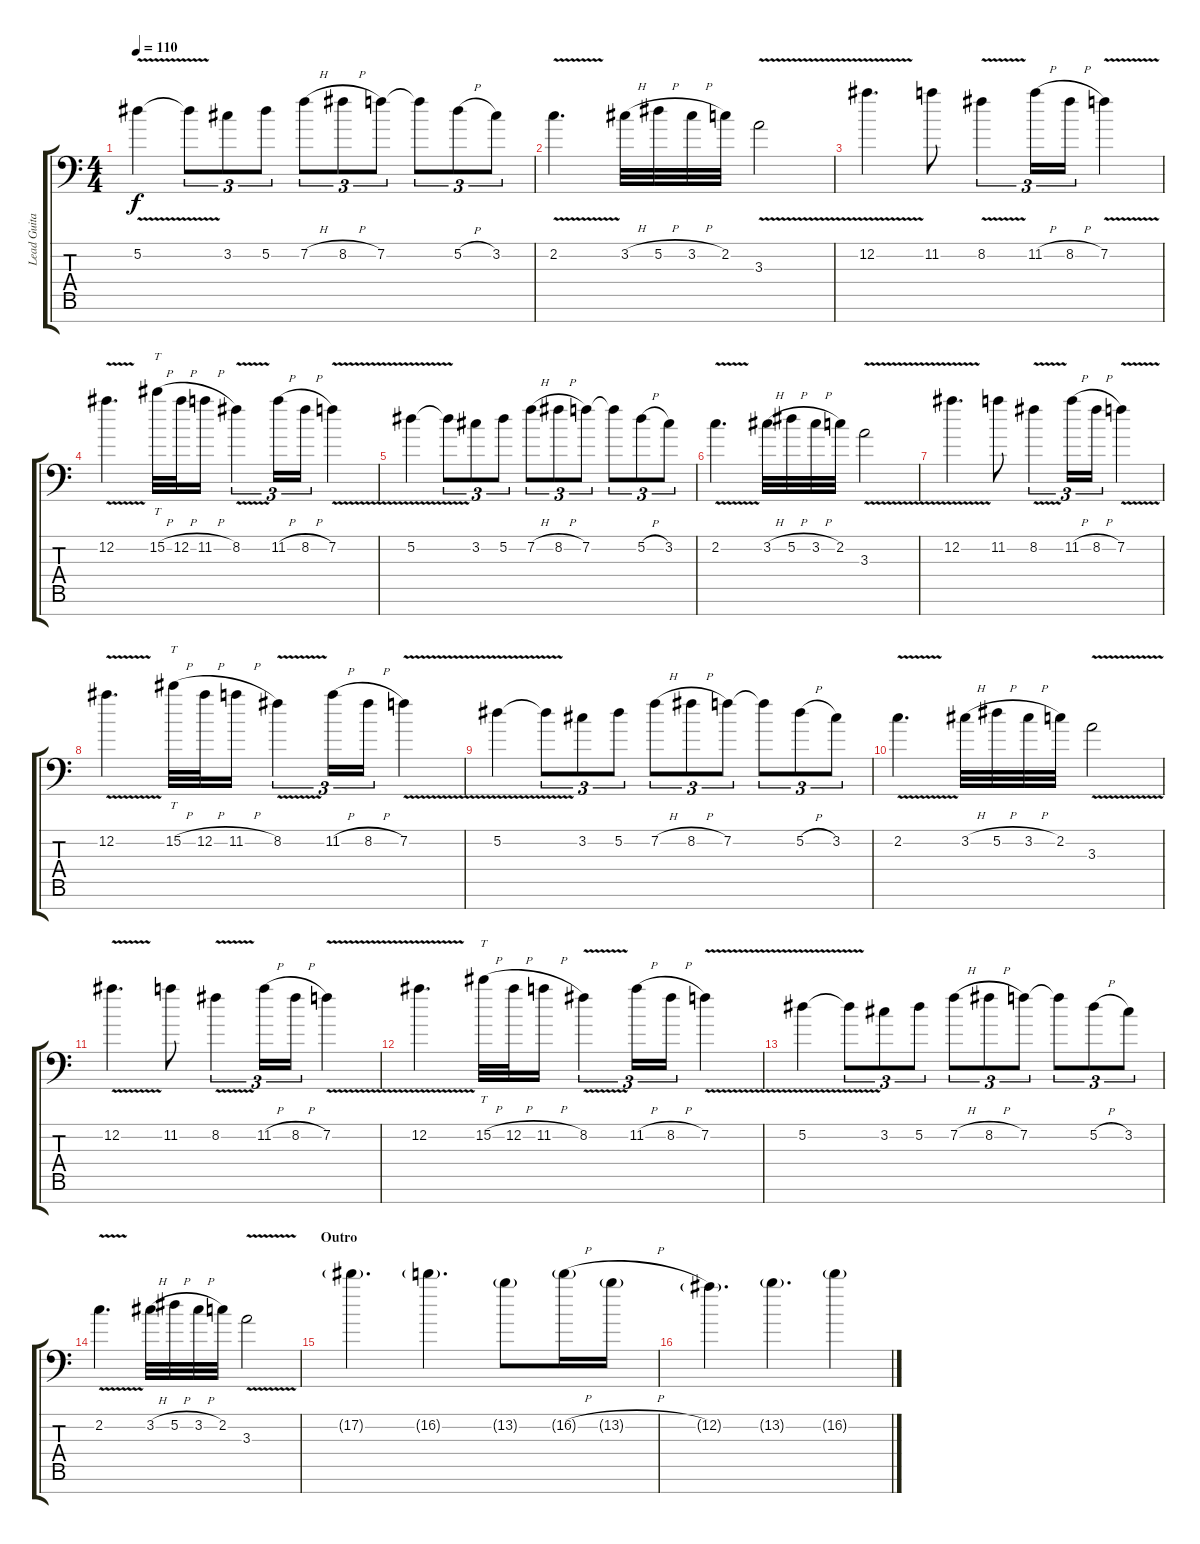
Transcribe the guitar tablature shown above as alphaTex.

\track ("Lead Guitar Right" "Lead Guita") {instrument distortionguitar}
\staff {score tabs}
\tuning (Eb4 Bb3 Gb3 Db3 Ab2 Eb2 Ab1) {hide}
\ts (4 4)
\tempo 110
\clef f4
\ks c
5.2{v}.4{dy f} 5.2{t}.8{tu (3 2)} 3.2.8{tu (3 2)} 5.2.8{tu (3 2)} 7.2{h}.8{tu (3 2)} 8.2{h}.8{tu (3 2)} 7.2.8{tu (3 2)} 7.2{t}.8{tu (3 2)} 5.2{h}.8{tu (3 2)} 3.2.8{tu (3 2)} |
2.2{v}.4{d} 3.2{h}.32 5.2{h}.32 3.2{h}.32 2.2.32 3.3{v}.2 |
12.2{v}.4{d} 11.2.8 8.2{v}.4{tu (3 2)} 11.2{h}.16{tu (3 2)} 8.2{h}.16{tu (3 2)} 7.2{v}.4 |
12.2{v}.4{d} 15.2{h}.32{tt} 12.2{h}.32 11.2{h}.16 8.2{v}.4{tu (3 2)} 11.2{h}.16{tu (3 2)} 8.2{h}.16{tu (3 2)} 7.2{v}.4 |
5.2{v}.4 5.2{t}.8{tu (3 2)} 3.2.8{tu (3 2)} 5.2.8{tu (3 2)} 7.2{h}.8{tu (3 2)} 8.2{h}.8{tu (3 2)} 7.2.8{tu (3 2)} 7.2{t}.8{tu (3 2)} 5.2{h}.8{tu (3 2)} 3.2.8{tu (3 2)} |
2.2{v}.4{d} 3.2{h}.32 5.2{h}.32 3.2{h}.32 2.2.32 3.3{v}.2 |
12.2{v}.4{d} 11.2.8 8.2{v}.4{tu (3 2)} 11.2{h}.16{tu (3 2)} 8.2{h}.16{tu (3 2)} 7.2{v}.4 |
12.2{v}.4{d} 15.2{h}.32{tt} 12.2{h}.32 11.2{h}.16 8.2{v}.4{tu (3 2)} 11.2{h}.16{tu (3 2)} 8.2{h}.16{tu (3 2)} 7.2{v}.4 |
5.2{v}.4 5.2{t}.8{tu (3 2)} 3.2.8{tu (3 2)} 5.2.8{tu (3 2)} 7.2{h}.8{tu (3 2)} 8.2{h}.8{tu (3 2)} 7.2.8{tu (3 2)} 7.2{t}.8{tu (3 2)} 5.2{h}.8{tu (3 2)} 3.2.8{tu (3 2)} |
2.2{v}.4{d} 3.2{h}.32 5.2{h}.32 3.2{h}.32 2.2.32 3.3{v}.2 |
12.2{v}.4{d} 11.2.8 8.2{v}.4{tu (3 2)} 11.2{h}.16{tu (3 2)} 8.2{h}.16{tu (3 2)} 7.2{v}.4 |
12.2{v}.4{d} 15.2{h}.32{tt} 12.2{h}.32 11.2{h}.16 8.2{v}.4{tu (3 2)} 11.2{h}.16{tu (3 2)} 8.2{h}.16{tu (3 2)} 7.2{v}.4 |
5.2{v}.4 5.2{t}.8{tu (3 2)} 3.2.8{tu (3 2)} 5.2.8{tu (3 2)} 7.2{h}.8{tu (3 2)} 8.2{h}.8{tu (3 2)} 7.2.8{tu (3 2)} 7.2{t}.8{tu (3 2)} 5.2{h}.8{tu (3 2)} 3.2.8{tu (3 2)} |
2.2{v}.4{d} 3.2{h}.32 5.2{h}.32 3.2{h}.32 2.2.32 3.3{v}.2 |
\section ("" "Outro")
17.2{g}.4{d} 16.2{g}.4{d} 13.2{g}.8 16.2{h g}.16 13.2{h g}.16 |
12.2{g}.4{d} 13.2{g}.4{d} 16.2{g}.4
